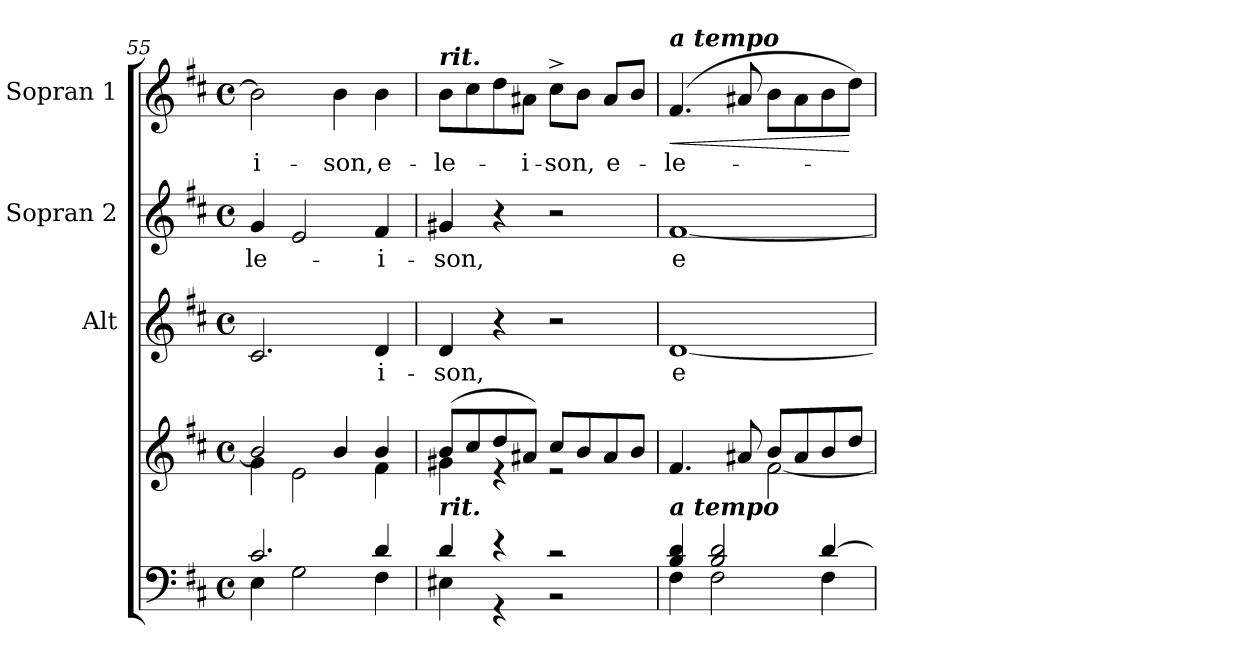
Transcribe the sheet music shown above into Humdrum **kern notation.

**kern	**kern	**kern	**text	**kern	**text	**kern	**text	**dynam
*part4	*part4	*part3	*part3	*part2	*part2	*part1	*part1	*part1
*staff5	*staff4	*staff3	*staff3	*staff2	*staff2	*staff1	*staff1	*staff1
*	*	*I"Alt	*	*I"Sopran 2	*	*I"Sopran 1	*	*
*	*	*I'A.	*	*I'S. 2	*	*I'S. 1	*	*
*clefF4	*clefG2	*clefG2	*	*clefG2	*	*clefG2	*	*
*k[f#c#]	*k[f#c#]	*k[f#c#]	*	*k[f#c#]	*	*k[f#c#]	*	*
*D:	*D:	*D:	*	*D:	*	*D:	*	*
*M4/4	*M4/4	*M4/4	*	*M4/4	*	*M4/4	*	*
*met(c)	*met(c)	*met(c)	*	*met(c)	*	*met(c)	*	*
=55	=55	=55	=55	=55	=55	=55	=55	=55
*^	*^	*	*	*	*	*	*	*
!	!	!	!	!	!	!	!LO:LY:b	!	!LO:LY:b	!
2.c#/	4E\	2b/]	4g\	2.c#/	.	4g/	-le-	2b\]	-i-	.
.	2G\	.	2e\	.	.	2e/	.	.	.	.
!	!	!	!	!	!	!	!	!	!LO:LY:b	!
.	.	4b/	.	.	.	.	.	4b\	-son,	.
!	!	!	!	!	!LO:LY:b	!	!LO:LY:b	!	!LO:LY:b	!
4d/	4F#\	4b/	4f#\	4d/	-i-	4f#/	-i-	4b\	e-	.
=56	=56	=56	=56	=56	=56	=56	=56	=56	=56	=56
!	!	!	!	!	!	!	!	!LO:TX:a:Bi:t=rit.	!	!
!	!	!LO:TX:b:Bi:t=rit.	!	!	!	!	!	!	!	!
!	!	!	!	!	!LO:LY:b	!	!LO:LY:b	!	!LO:LY:b	!
4d/	4E#X\	(>8b/L	4g#X\	4d/	-son,	4g#X/	-son,	8b\L	-le-	.
.	.	8cc#/	.	.	.	.	.	8cc#\	.	.
4r	4r	8dd/	4re	4r	.	4r	.	8dd\	.	.
!	!	!	!	!	!	!	!	!	!LO:LY:b	!
.	.	8a#X/J)	.	.	.	.	.	8a#X\J	-i-	.
!	!	!	!	!	!	!	!	!	!LO:LY:b	!
2r	2r	8cc#/L	2re	2r	.	2r	.	8cc#^>\L	-son,	.
.	.	8b/	.	.	.	.	.	8b\J	.	.
!	!	!	!	!	!	!	!	!	!LO:LY:b	!
.	.	8a#/	.	.	.	.	.	8a#/L	e-	.
.	.	8b/J	.	.	.	.	.	8b/J	.	.
!!LO:PB:g=z
=57	=57	=57	=57	=57	=57	=57	=57	=57	=57	=57
!	!	!	!	!	!	!	!	!LO:TX:a:Bi:t=a tempo	!	!
!LO:TX:a:Bi:t=a tempo	!	!	!	!	!	!	!	!	!	!
!	!	!	!	!	!LO:LY:b	!	!LO:LY:b	!	!LO:LY:b	!LO:HP:b
4B/ 4d/	4F#\	4.f#/	2ryy	[1d	e-	[1f#	e-	(4.f#/	-le-	<
2B/ 2d/	2F#\	.	.	.	.	.	.	.	.	.
.	.	8a#X/	.	.	.	.	.	8a#X/	.	.
.	.	8b/L	[<2f#\	.	.	.	.	8b\L	.	.
.	.	8a#/	.	.	.	.	.	8a#\	.	.
[>4d/	4F#\	8b/	.	.	.	.	.	8b\	.	.
.	.	8dd/J	.	.	.	.	.	8dd\J)	.	[
*v	*v	*	*	*	*	*	*	*	*	*
*	*v	*v	*	*	*	*	*	*	*
=	=	=	=	=	=	=	=	=
*-	*-	*-	*-	*-	*-	*-	*-	*-
